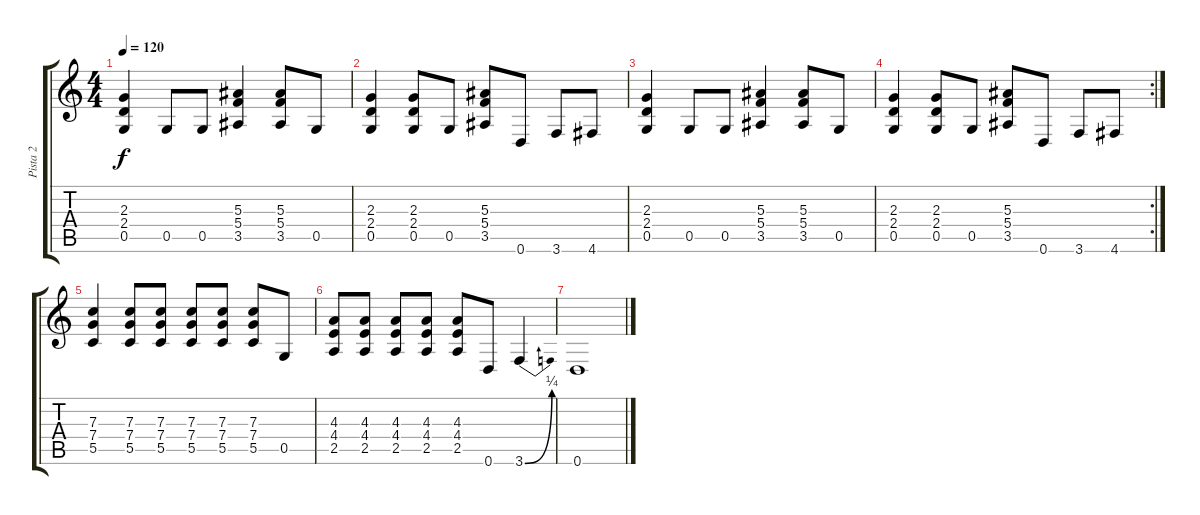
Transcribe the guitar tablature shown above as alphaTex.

\track ("Pista 2" "Pista 2") {instrument overdrivenguitar}
\staff {score tabs}
\tuning (D4 A3 F3 C3 G2 D2) {hide}
\ts (4 4)
\tempo 120
\clef g2
\ks c
(2.3 2.4 0.5).4{dy f} 0.5.8 0.5.8 (5.3 5.4 3.5).4 (5.3 5.4 3.5).8 0.5.8 |
(2.3 2.4 0.5).4 (2.3 2.4 0.5).8 0.5.8 (5.3 5.4 3.5).8 0.6.8 3.6.8 4.6.8 |
(2.3 2.4 0.5).4 0.5.8 0.5.8 (5.3 5.4 3.5).4 (5.3 5.4 3.5).8 0.5.8 |
\rc 2
(2.3 2.4 0.5).4 (2.3 2.4 0.5).8 0.5.8 (5.3 5.4 3.5).8 0.6.8 3.6.8 4.6.8 |
(7.3 7.4 5.5).4 (7.3 7.4 5.5).8 (7.3 7.4 5.5).8 (7.3 7.4 5.5).8 (7.3 7.4 5.5).8 (7.3 7.4 5.5).8 0.5.8 |
(4.3 4.4 2.5).8 (4.3 4.4 2.5).8 (4.3 4.4 2.5).8 (4.3 4.4 2.5).8 (4.3 4.4 2.5).8 0.6.8 3.6{be (bend 0 0 60 1)}.4 |
0.6.1
